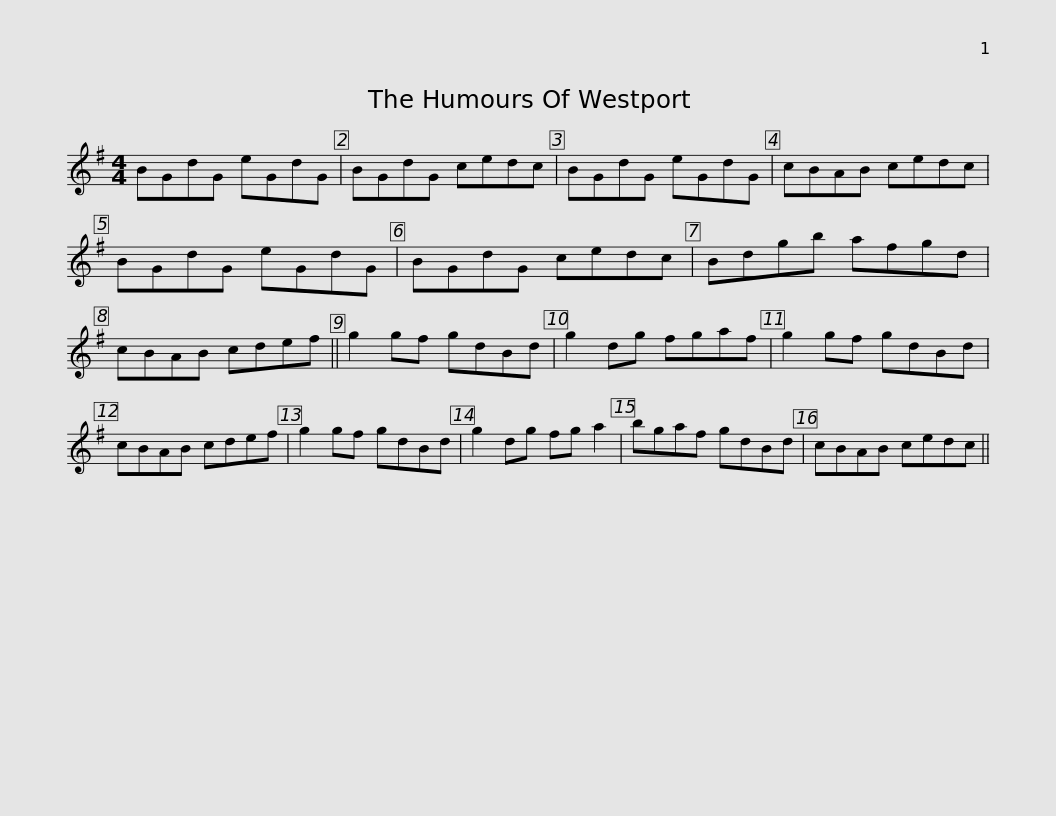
X:1
L:1/8
M:4/4
I:linebreak $
K:G
V:1 treble
V:1
 BGdG eGdG | BGdG cedc | BGdG eGdG | cBAB cedc | BGdG eGdG |$ %5
 BGdG cedc | Bdgb afgd | cBAB cdef || g2 gf gdBd | g2 dg fgaf | %10
 g2 gf gdBd |$ cBAB cdef | g2 gf gdBd | g2 dg fg a2 | bgaf gdBd | %15
 cBAB cedc || %16
